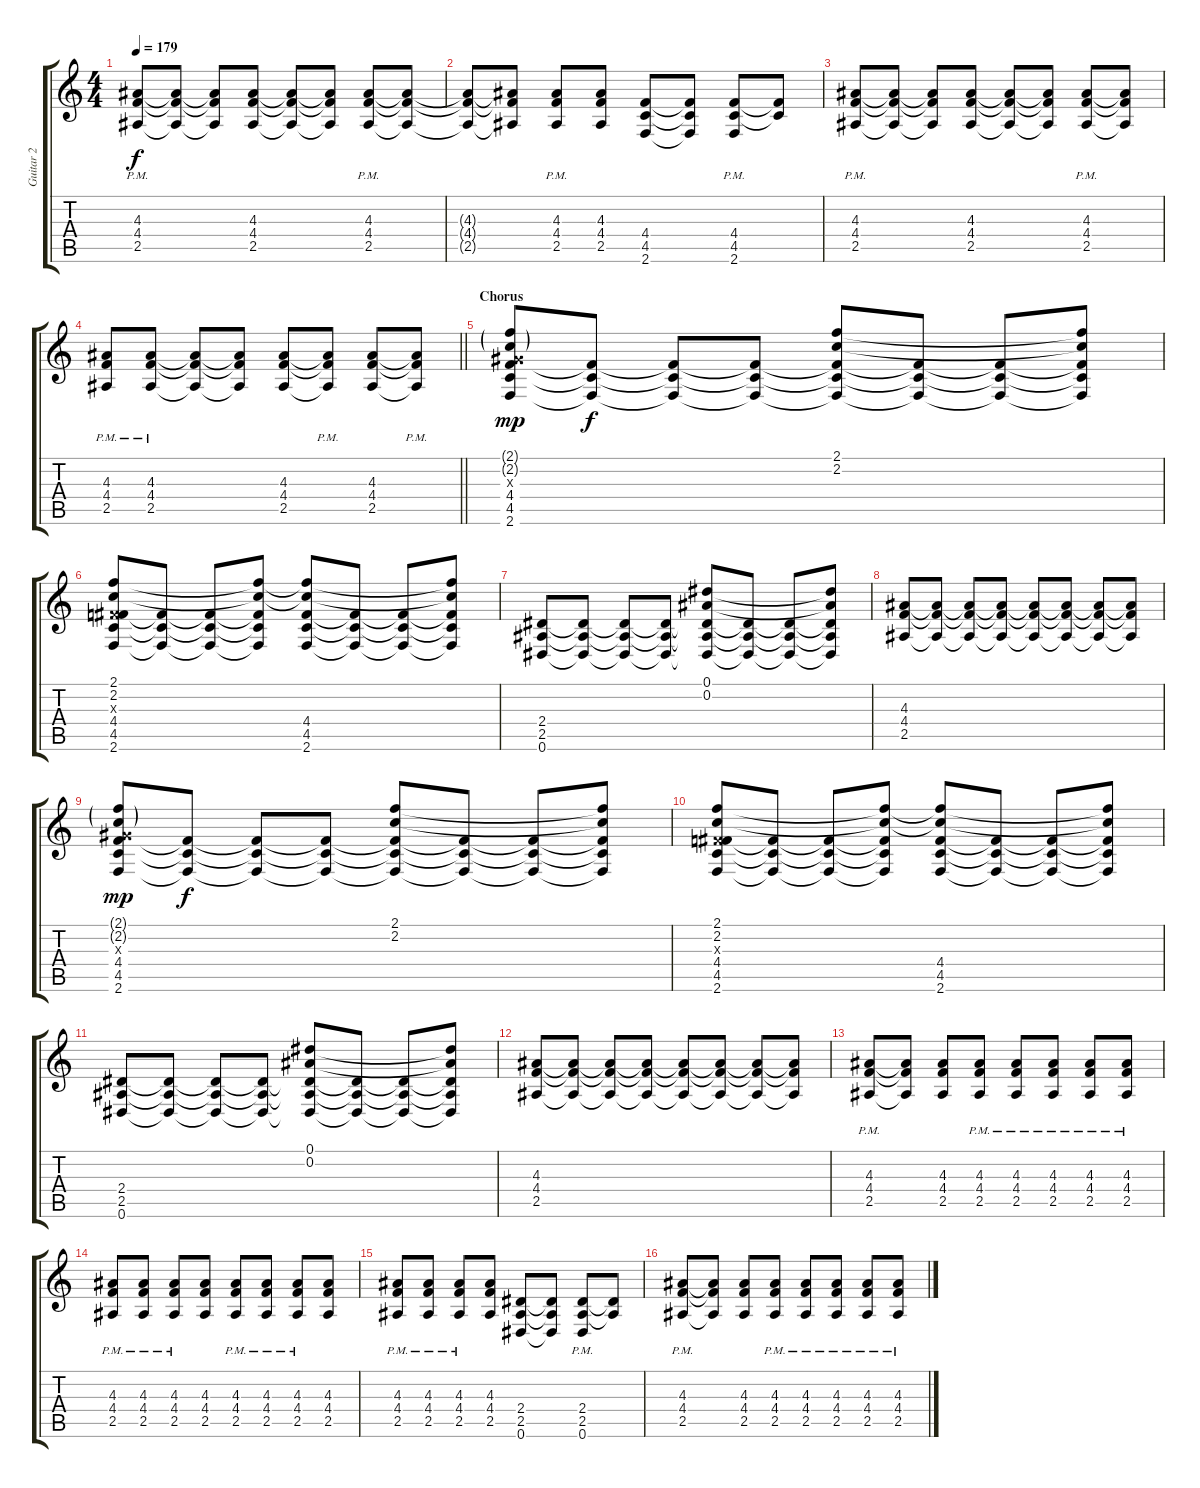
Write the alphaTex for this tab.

\track ("Guitar 2" "Guitar 2") {instrument distortionguitar}
\staff {score tabs}
\tuning (Eb4 Bb3 Gb3 Db3 Ab2 Eb2) {hide}
\ts (4 4)
\tempo 179
\clef g2
\ks c
(4.3 4.4{pm} 2.5{pm}).8{dy f} (4.3{t} 4.4{t} 2.5{t}).8 (4.3{t} 4.4{t} 2.5{t}).8 (4.3 4.4 2.5).8 (4.3{t} 4.4{t} 2.5{t}).8 (4.3{t} 4.4{t} 2.5{t}).8 (4.3 4.4{pm} 2.5{pm}).8 (4.3{t} 4.4{t} 2.5{t}).8 |
(4.3{t} 4.4{t} 2.5{t}).8 (4.3{t} 4.4{t} 2.5{t}).8 (4.3 4.4{pm} 2.5{pm}).8 (4.3 4.4 2.5).8 (4.4 4.5 2.6).8 (4.4{t} 4.5{t} 2.6{t}).8 (4.4{pm} 4.5{pm} 2.6).8 (4.4{t} 4.5{t}).8 |
(4.3 4.4{pm} 2.5{pm}).8 (4.3{t} 4.4{t} 2.5{t}).8 (4.3{t} 4.4{t} 2.5{t}).8 (4.3 4.4 2.5).8 (4.3{t} 4.4{t} 2.5{t}).8 (4.3{t} 4.4{t} 2.5{t}).8 (4.3 4.4{pm} 2.5{pm}).8 (4.3{t} 4.4{t} 2.5{t}).8 |
\barLineRight lightlight
(4.3{pm} 4.4{pm} 2.5{pm}).8 (4.3{pm} 4.4{pm} 2.5{pm}).8 (4.3{t} 4.4{t} 2.5{t}).8 (4.3{t} 4.4{t} 2.5{t}).8 (4.3 4.4 2.5).8 (4.3{pm t} 4.4{pm t} 2.5{pm t}).8 (4.3 4.4 2.5).8 (4.3{pm t} 4.4{pm t} 2.5{pm t}).8 |
\section ("" "Chorus")
(2.1{g} 2.2{g} 2.3{x} 4.4 4.5 2.6).8{dy mp} (4.4{t} 4.5{t} 2.6{t}).8{dy f} (4.4{t} 4.5{t} 2.6{t}).8 (4.4{t} 4.5{t} 2.6{t}).8 (2.1 2.2 4.4{t} 4.5{t} 2.6{t}).8 (4.4{t} 4.5{t} 2.6{t}).8 (4.4{t} 4.5{t} 2.6{t}).8 (2.1{t} 2.2{t} 4.4{t} 4.5{t} 2.6{t}).8 |
(2.1 2.2 0.3{x} 4.4 4.5 2.6).8 (4.4{t} 4.5{t} 2.6{t}).8 (4.4{t} 4.5{t} 2.6{t}).8 (2.1{t} 2.2{t} 4.4{t} 4.5{t} 2.6{t}).8 (2.1{t} 2.2{t} 4.4 4.5 2.6).8 (4.4{t} 4.5{t} 2.6{t}).8 (4.4{t} 4.5{t} 2.6{t}).8 (2.1{t} 2.2{t} 4.4{t} 4.5{t} 2.6{t}).8 |
(2.4 2.5 0.6).8 (2.4{t} 2.5{t} 0.6{t}).8 (2.4{t} 2.5{t} 0.6{t}).8 (2.4{t} 2.5{t} 0.6{t}).8 (0.1 0.2 2.4{t} 2.5{t} 0.6{t}).8 (2.4{t} 2.5{t} 0.6{t}).8 (2.4{t} 2.5{t} 0.6{t}).8 (0.1{t} 0.2{t} 2.4{t} 2.5{t} 0.6{t}).8 |
(4.3 4.4 2.5).8 (4.3{t} 4.4{t} 2.5{t}).8 (4.3{t} 4.4{t} 2.5{t}).8 (4.3{t} 4.4{t} 2.5{t}).8 (4.3{t} 4.4{t} 2.5{t}).8 (4.3{t} 4.4{t} 2.5{t}).8 (4.3{t} 4.4{t} 2.5{t}).8 (4.3{t} 4.4{t} 2.5{t}).8 |
(2.1{g} 2.2{g} 2.3{x} 4.4 4.5 2.6).8{dy mp} (4.4{t} 4.5{t} 2.6{t}).8{dy f} (4.4{t} 4.5{t} 2.6{t}).8 (4.4{t} 4.5{t} 2.6{t}).8 (2.1 2.2 4.4{t} 4.5{t} 2.6{t}).8 (4.4{t} 4.5{t} 2.6{t}).8 (4.4{t} 4.5{t} 2.6{t}).8 (2.1{t} 2.2{t} 4.4{t} 4.5{t} 2.6{t}).8 |
(2.1 2.2 0.3{x} 4.4 4.5 2.6).8 (4.4{t} 4.5{t} 2.6{t}).8 (4.4{t} 4.5{t} 2.6{t}).8 (2.1{t} 2.2{t} 4.4{t} 4.5{t} 2.6{t}).8 (2.1{t} 2.2{t} 4.4 4.5 2.6).8 (4.4{t} 4.5{t} 2.6{t}).8 (4.4{t} 4.5{t} 2.6{t}).8 (2.1{t} 2.2{t} 4.4{t} 4.5{t} 2.6{t}).8 |
(2.4 2.5 0.6).8 (2.4{t} 2.5{t} 0.6{t}).8 (2.4{t} 2.5{t} 0.6{t}).8 (2.4{t} 2.5{t} 0.6{t}).8 (0.1 0.2 2.4{t} 2.5{t} 0.6{t}).8 (2.4{t} 2.5{t} 0.6{t}).8 (2.4{t} 2.5{t} 0.6{t}).8 (0.1{t} 0.2{t} 2.4{t} 2.5{t} 0.6{t}).8 |
(4.3 4.4 2.5).8 (4.3{t} 4.4{t} 2.5{t}).8 (4.3{t} 4.4{t} 2.5{t}).8 (4.3{t} 4.4{t} 2.5{t}).8 (4.3{t} 4.4{t} 2.5{t}).8 (4.3{t} 4.4{t} 2.5{t}).8 (4.3{t} 4.4{t} 2.5{t}).8 (4.3{t} 4.4{t} 2.5{t}).8 |
(4.3 4.4{pm} 2.5{pm}).8 (4.3{t} 4.4{t} 2.5{t}).8 (4.3 4.4 2.5).8 (4.3 4.4{pm} 2.5{pm}).8 (4.3 4.4{pm} 2.5{pm}).8 (4.3 4.4{pm} 2.5{pm}).8 (4.3 4.4{pm} 2.5{pm}).8 (4.3 4.4{pm} 2.5{pm}).8 |
(4.3 4.4{pm} 2.5{pm}).8 (4.3 4.4{pm} 2.5{pm}).8 (4.3 4.4{pm} 2.5{pm}).8 (4.3 4.4 2.5).8 (4.3 4.4{pm} 2.5{pm}).8 (4.3 4.4{pm} 2.5{pm}).8 (4.3 4.4{pm} 2.5{pm}).8 (4.3 4.4 2.5).8 |
(4.3 4.4{pm} 2.5{pm}).8 (4.3 4.4{pm} 2.5{pm}).8 (4.3 4.4{pm} 2.5{pm}).8 (4.3 4.4 2.5).8 (2.4 2.5 0.6).8 (2.4{t} 2.5{t} 0.6{t}).8 (2.4{pm} 2.5{pm} 0.6).8 (2.4{t} 2.5{t}).8 |
(4.3 4.4{pm} 2.5{pm}).8 (4.3{t} 4.4{t} 2.5{t}).8 (4.3 4.4 2.5).8 (4.3 4.4{pm} 2.5{pm}).8 (4.3 4.4{pm} 2.5{pm}).8 (4.3 4.4{pm} 2.5{pm}).8 (4.3 4.4{pm} 2.5{pm}).8 (4.3 4.4{pm} 2.5{pm}).8
